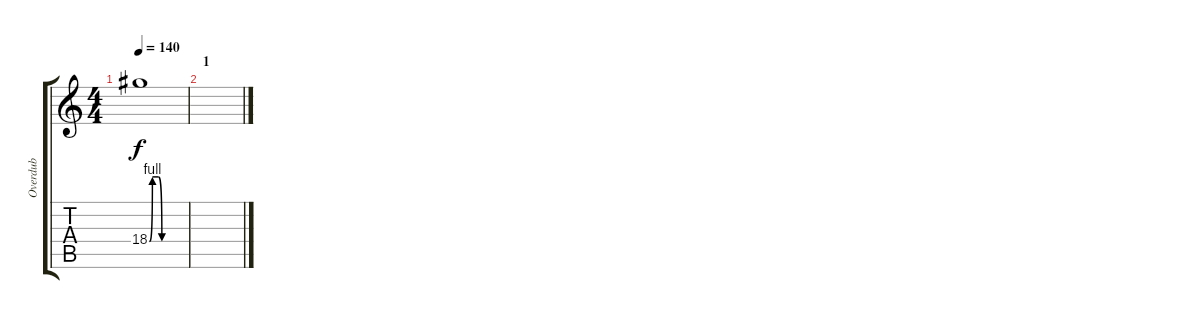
\track ("Overdub" "Overdub") {instrument overdrivenguitar}
\staff {score tabs}
\tuning (E4 B3 G3 D3 A2 E2) {hide}
\ts (4 4)
\tempo 140
\clef g2
\ks c
18.4{be (custom 0 0 5 4 15 4 21 0 45 0 60 0)}.1{dy f} |
\section ("" "1")
